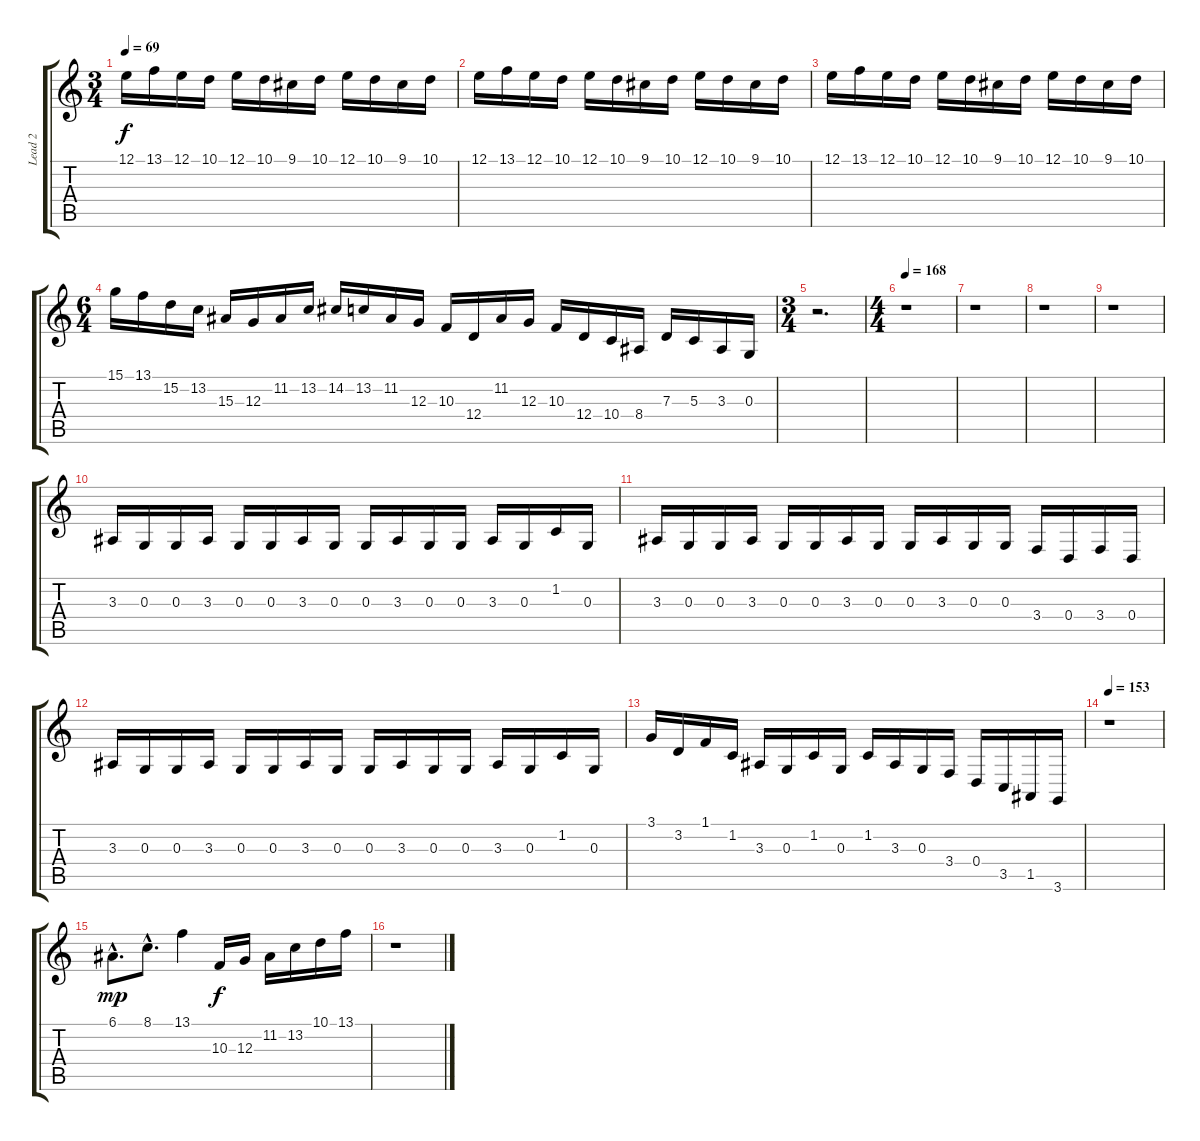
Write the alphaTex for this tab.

\track ("Lead 2" "Lead 2") {instrument lead1square}
\staff {score tabs}
\tuning (E4 B3 G3 D3 A2 E2) {hide}
\ts (3 4)
\tempo 69
\clef g2
\ks c
12.1.16{dy f instrument lead1square} 13.1.16 12.1.16 10.1.16 12.1.16 10.1.16 9.1.16 10.1.16 12.1.16 10.1.16 9.1.16 10.1.16 |
12.1.16 13.1.16 12.1.16 10.1.16 12.1.16 10.1.16 9.1.16 10.1.16 12.1.16 10.1.16 9.1.16 10.1.16 |
12.1.16 13.1.16 12.1.16 10.1.16 12.1.16 10.1.16 9.1.16 10.1.16 12.1.16 10.1.16 9.1.16 10.1.16 |
\ts (6 4)
15.1.16 13.1.16 15.2.16 13.2.16 15.3.16 12.3.16 11.2.16 13.2.16 14.2.16 13.2.16 11.2.16 12.3.16 10.3.16 12.4.16 11.2.16 12.3.16 10.3.16 12.4.16 10.4.16 8.4.16 7.3.16 5.3.16 3.3.16 0.3.16 |
\ts (3 4)
r.2{d} |
\ts (4 4)
\tempo 168
r.1 |
r.1 |
r.1 |
r.1 |
3.3.16{balance 16} 0.3.16 0.3.16 3.3.16 0.3.16 0.3.16 3.3.16 0.3.16 0.3.16 3.3.16 0.3.16 0.3.16 3.3.16 0.3.16 1.2.16 0.3.16 |
3.3.16 0.3.16 0.3.16 3.3.16 0.3.16 0.3.16 3.3.16 0.3.16 0.3.16 3.3.16 0.3.16 0.3.16 3.4.16 0.4.16 3.4.16 0.4.16 |
3.3.16 0.3.16 0.3.16 3.3.16 0.3.16 0.3.16 3.3.16 0.3.16 0.3.16 3.3.16 0.3.16 0.3.16 3.3.16 0.3.16 1.2.16 0.3.16 |
3.1.16 3.2.16 1.1.16 1.2.16 3.3.16 0.3.16 1.2.16 0.3.16 1.2.16 3.3.16 0.3.16 3.4.16 0.4.16 3.5.16 1.5.16 3.6.16 |
\tempo 153
r.1 |
6.1{hac}.8{d dy mp} 8.1{hac}.8{d} 13.1.4 10.3.16{dy f} 12.3.16 11.2.16 13.2.16 10.1.16 13.1.16 |
r.1
